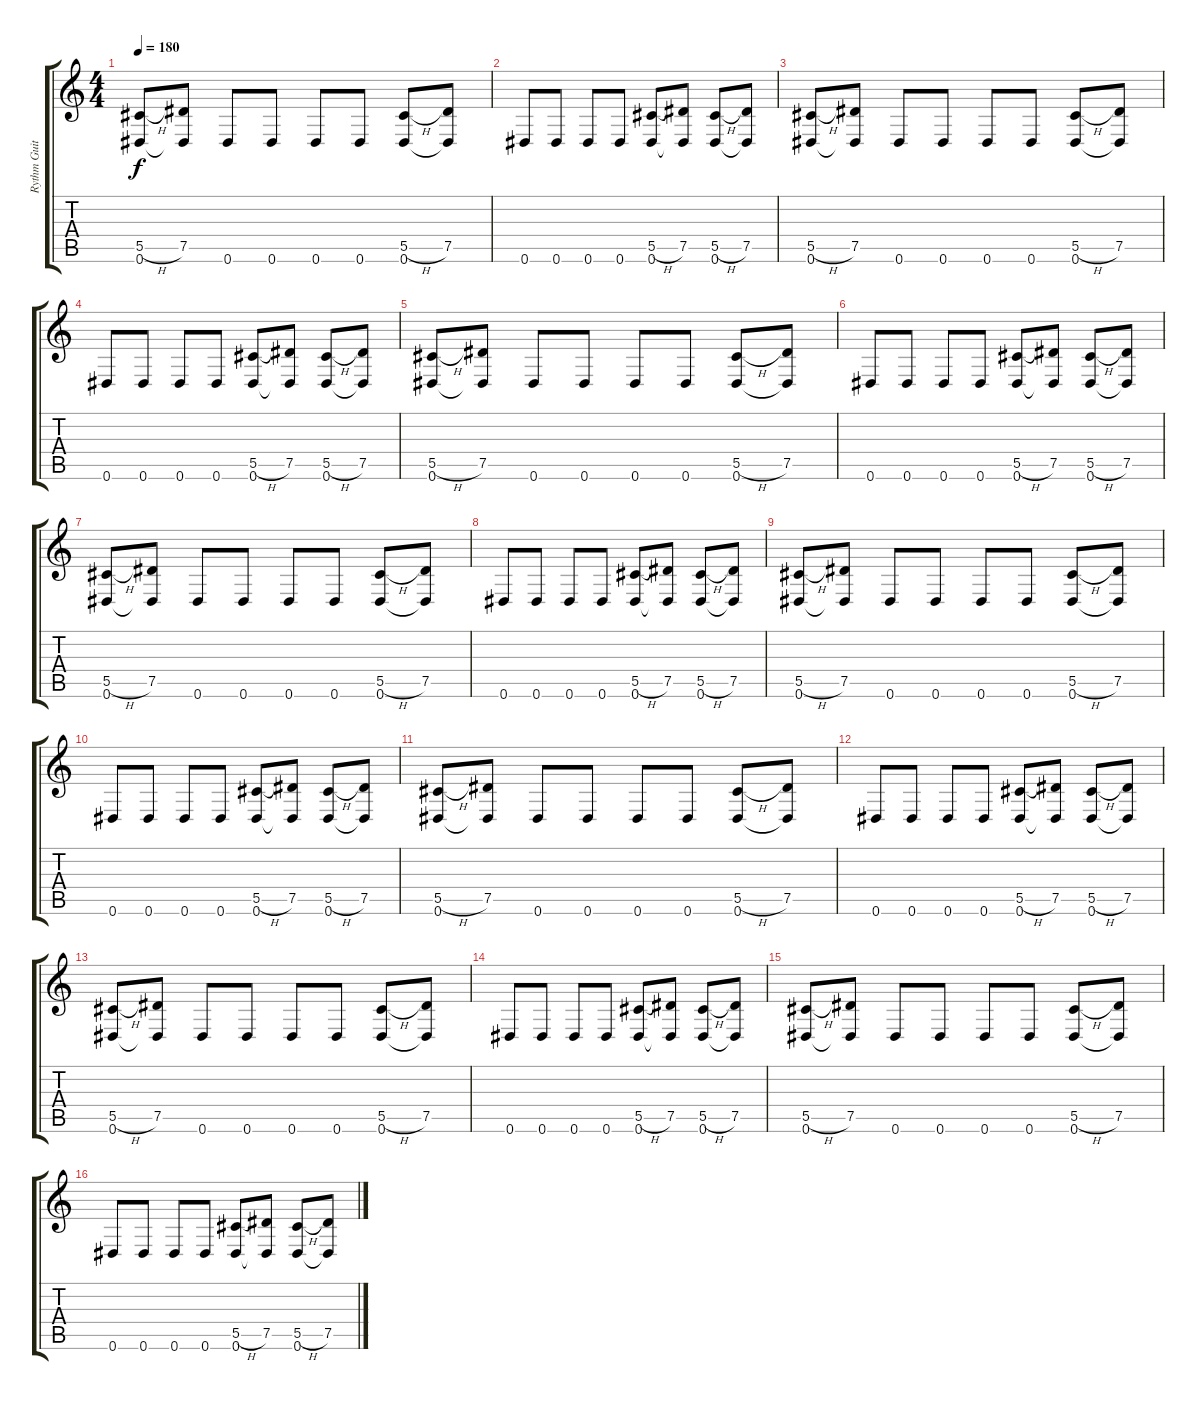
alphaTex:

\track ("Rythm Guitar" "Rythm Guit") {instrument distortionguitar}
\staff {score tabs}
\tuning (Eb4 Bb3 Gb3 Db3 Ab2 Eb2) {hide}
\ts (4 4)
\tempo 180
\clef g2
\ks c
(5.5{h} 0.6).8{dy f} (7.5 0.6{t}).8 0.6.8 0.6.8 0.6.8 0.6.8 (5.5{h} 0.6).8 (7.5 0.6{t}).8 |
0.6.8 0.6.8 0.6.8 0.6.8 (5.5{h} 0.6).8 (7.5 0.6{t}).8 (5.5{h} 0.6).8 (7.5 0.6{t}).8 |
(5.5{h} 0.6).8 (7.5 0.6{t}).8 0.6.8 0.6.8 0.6.8 0.6.8 (5.5{h} 0.6).8 (7.5 0.6{t}).8 |
0.6.8 0.6.8 0.6.8 0.6.8 (5.5{h} 0.6).8 (7.5 0.6{t}).8 (5.5{h} 0.6).8 (7.5 0.6{t}).8 |
(5.5{h} 0.6).8 (7.5 0.6{t}).8 0.6.8 0.6.8 0.6.8 0.6.8 (5.5{h} 0.6).8 (7.5 0.6{t}).8 |
0.6.8 0.6.8 0.6.8 0.6.8 (5.5{h} 0.6).8 (7.5 0.6{t}).8 (5.5{h} 0.6).8 (7.5 0.6{t}).8 |
(5.5{h} 0.6).8 (7.5 0.6{t}).8 0.6.8 0.6.8 0.6.8 0.6.8 (5.5{h} 0.6).8 (7.5 0.6{t}).8 |
0.6.8 0.6.8 0.6.8 0.6.8 (5.5{h} 0.6).8 (7.5 0.6{t}).8 (5.5{h} 0.6).8 (7.5 0.6{t}).8 |
(5.5{h} 0.6).8 (7.5 0.6{t}).8 0.6.8 0.6.8 0.6.8 0.6.8 (5.5{h} 0.6).8 (7.5 0.6{t}).8 |
0.6.8 0.6.8 0.6.8 0.6.8 (5.5{h} 0.6).8 (7.5 0.6{t}).8 (5.5{h} 0.6).8 (7.5 0.6{t}).8 |
(5.5{h} 0.6).8 (7.5 0.6{t}).8 0.6.8 0.6.8 0.6.8 0.6.8 (5.5{h} 0.6).8 (7.5 0.6{t}).8 |
0.6.8 0.6.8 0.6.8 0.6.8 (5.5{h} 0.6).8 (7.5 0.6{t}).8 (5.5{h} 0.6).8 (7.5 0.6{t}).8 |
(5.5{h} 0.6).8 (7.5 0.6{t}).8 0.6.8 0.6.8 0.6.8 0.6.8 (5.5{h} 0.6).8 (7.5 0.6{t}).8 |
0.6.8 0.6.8 0.6.8 0.6.8 (5.5{h} 0.6).8 (7.5 0.6{t}).8 (5.5{h} 0.6).8 (7.5 0.6{t}).8 |
(5.5{h} 0.6).8 (7.5 0.6{t}).8 0.6.8 0.6.8 0.6.8 0.6.8 (5.5{h} 0.6).8 (7.5 0.6{t}).8 |
0.6.8 0.6.8 0.6.8 0.6.8 (5.5{h} 0.6).8 (7.5 0.6{t}).8 (5.5{h} 0.6).8 (7.5 0.6{t}).8
